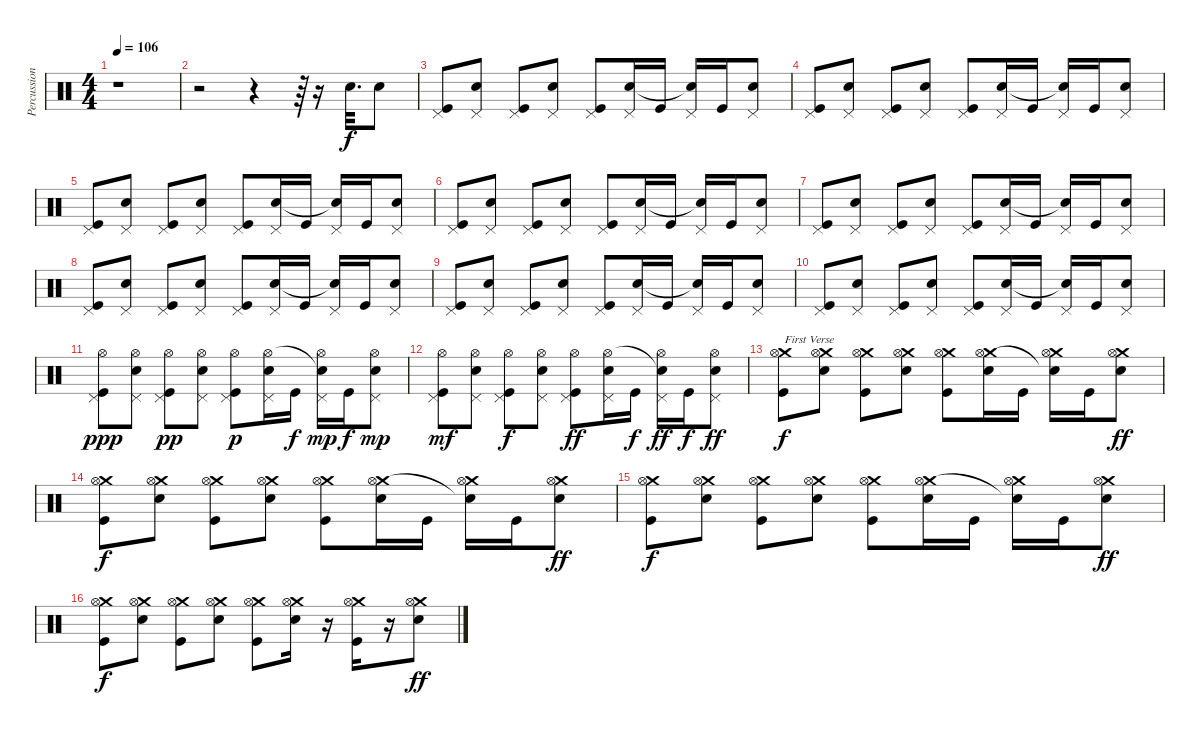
\track ("Percussion" "Percussion") {instrument percussion}
\staff {score}
\articulation defaults
\ts (4 4)
\tempo 106
\clef neutral
\ks c
r.1{dy f} |
r.2 r.4 r.64 r.16 "Electric Snare (hit)".32{d} "Electric Snare (hit)".8 |
("Pedal Hi-Hat (hit)" "Kick (hit)").8 ("Pedal Hi-Hat (hit)" "Electric Snare (hit)").8 ("Pedal Hi-Hat (hit)" "Kick (hit)").8 ("Pedal Hi-Hat (hit)" "Electric Snare (hit)").8 ("Pedal Hi-Hat (hit)" "Kick (hit)").8 ("Pedal Hi-Hat (hit)" "Electric Snare (hit)").16 "Kick (hit)".16 ("Pedal Hi-Hat (hit)" "Snare (hit)"{t}).16 "Kick (hit)".16 ("Pedal Hi-Hat (hit)" "Electric Snare (hit)").8 |
("Pedal Hi-Hat (hit)" "Kick (hit)").8 ("Pedal Hi-Hat (hit)" "Electric Snare (hit)").8 ("Pedal Hi-Hat (hit)" "Kick (hit)").8 ("Pedal Hi-Hat (hit)" "Electric Snare (hit)").8 ("Pedal Hi-Hat (hit)" "Kick (hit)").8 ("Pedal Hi-Hat (hit)" "Electric Snare (hit)").16 "Kick (hit)".16 ("Pedal Hi-Hat (hit)" "Snare (hit)"{t}).16 "Kick (hit)".16 ("Pedal Hi-Hat (hit)" "Electric Snare (hit)").8 |
("Pedal Hi-Hat (hit)" "Kick (hit)").8 ("Pedal Hi-Hat (hit)" "Electric Snare (hit)").8 ("Pedal Hi-Hat (hit)" "Kick (hit)").8 ("Pedal Hi-Hat (hit)" "Electric Snare (hit)").8 ("Pedal Hi-Hat (hit)" "Kick (hit)").8 ("Pedal Hi-Hat (hit)" "Electric Snare (hit)").16 "Kick (hit)".16 ("Pedal Hi-Hat (hit)" "Snare (hit)"{t}).16 "Kick (hit)".16 ("Pedal Hi-Hat (hit)" "Electric Snare (hit)").8 |
("Pedal Hi-Hat (hit)" "Kick (hit)").8 ("Pedal Hi-Hat (hit)" "Electric Snare (hit)").8 ("Pedal Hi-Hat (hit)" "Kick (hit)").8 ("Pedal Hi-Hat (hit)" "Electric Snare (hit)").8 ("Pedal Hi-Hat (hit)" "Kick (hit)").8 ("Pedal Hi-Hat (hit)" "Electric Snare (hit)").16 "Kick (hit)".16 ("Pedal Hi-Hat (hit)" "Snare (hit)"{t}).16 "Kick (hit)".16 ("Pedal Hi-Hat (hit)" "Electric Snare (hit)").8 |
("Pedal Hi-Hat (hit)" "Kick (hit)").8 ("Pedal Hi-Hat (hit)" "Electric Snare (hit)").8 ("Pedal Hi-Hat (hit)" "Kick (hit)").8 ("Pedal Hi-Hat (hit)" "Electric Snare (hit)").8 ("Pedal Hi-Hat (hit)" "Kick (hit)").8 ("Pedal Hi-Hat (hit)" "Electric Snare (hit)").16 "Kick (hit)".16 ("Pedal Hi-Hat (hit)" "Snare (hit)"{t}).16 "Kick (hit)".16 ("Pedal Hi-Hat (hit)" "Electric Snare (hit)").8 |
("Pedal Hi-Hat (hit)" "Kick (hit)").8 ("Pedal Hi-Hat (hit)" "Electric Snare (hit)").8 ("Pedal Hi-Hat (hit)" "Kick (hit)").8 ("Pedal Hi-Hat (hit)" "Electric Snare (hit)").8 ("Pedal Hi-Hat (hit)" "Kick (hit)").8 ("Pedal Hi-Hat (hit)" "Electric Snare (hit)").16 "Kick (hit)".16 ("Pedal Hi-Hat (hit)" "Snare (hit)"{t}).16 "Kick (hit)".16 ("Pedal Hi-Hat (hit)" "Electric Snare (hit)").8 |
("Pedal Hi-Hat (hit)" "Kick (hit)").8 ("Pedal Hi-Hat (hit)" "Electric Snare (hit)").8 ("Pedal Hi-Hat (hit)" "Kick (hit)").8 ("Pedal Hi-Hat (hit)" "Electric Snare (hit)").8 ("Pedal Hi-Hat (hit)" "Kick (hit)").8 ("Pedal Hi-Hat (hit)" "Electric Snare (hit)").16 "Kick (hit)".16 ("Pedal Hi-Hat (hit)" "Snare (hit)"{t}).16 "Kick (hit)".16 ("Pedal Hi-Hat (hit)" "Electric Snare (hit)").8 |
("Pedal Hi-Hat (hit)" "Kick (hit)").8 ("Pedal Hi-Hat (hit)" "Electric Snare (hit)").8 ("Pedal Hi-Hat (hit)" "Kick (hit)").8 ("Pedal Hi-Hat (hit)" "Electric Snare (hit)").8 ("Pedal Hi-Hat (hit)" "Kick (hit)").8 ("Pedal Hi-Hat (hit)" "Electric Snare (hit)").16 "Kick (hit)".16 ("Pedal Hi-Hat (hit)" "Snare (hit)"{t}).16 "Kick (hit)".16 ("Pedal Hi-Hat (hit)" "Electric Snare (hit)").8 |
("Pedal Hi-Hat (hit)" "Hi-Hat (open)" "Kick (hit)").8{dy ppp} ("Pedal Hi-Hat (hit)" "Electric Snare (hit)" "Hi-Hat (open)").8 ("Pedal Hi-Hat (hit)" "Hi-Hat (open)" "Kick (hit)").8{dy pp} ("Pedal Hi-Hat (hit)" "Electric Snare (hit)" "Hi-Hat (open)").8 ("Pedal Hi-Hat (hit)" "Hi-Hat (open)" "Kick (hit)").8{dy p} ("Pedal Hi-Hat (hit)" "Electric Snare (hit)" "Hi-Hat (open)").16 "Kick (hit)".16{dy f} ("Pedal Hi-Hat (hit)" "Hi-Hat (open)" "Snare (hit)"{t}).16{dy mp} "Kick (hit)".16{dy f} ("Pedal Hi-Hat (hit)" "Electric Snare (hit)" "Hi-Hat (open)").8{dy mp} |
("Pedal Hi-Hat (hit)" "Hi-Hat (open)" "Kick (hit)").8{dy mf} ("Pedal Hi-Hat (hit)" "Electric Snare (hit)" "Hi-Hat (open)").8 ("Pedal Hi-Hat (hit)" "Hi-Hat (open)" "Kick (hit)").8{dy f} ("Pedal Hi-Hat (hit)" "Electric Snare (hit)" "Hi-Hat (open)").8 ("Pedal Hi-Hat (hit)" "Hi-Hat (open)" "Kick (hit)").8{dy ff} ("Pedal Hi-Hat (hit)" "Electric Snare (hit)" "Hi-Hat (open)").16 "Kick (hit)".16{dy f} ("Pedal Hi-Hat (hit)" "Hi-Hat (open)" "Snare (hit)"{t}).16{dy ff} "Kick (hit)".16{dy f} ("Pedal Hi-Hat (hit)" "Electric Snare (hit)" "Hi-Hat (open)").8{dy ff} |
("Crash medium (hit)" "Hi-Hat (open)" "Kick (hit)").8{txt "First Verse" dy f} ("Crash medium (hit)" "Electric Snare (hit)" "Hi-Hat (open)").8 ("Crash medium (hit)" "Hi-Hat (open)" "Kick (hit)").8 ("Crash medium (hit)" "Electric Snare (hit)" "Hi-Hat (open)").8 ("Crash medium (hit)" "Hi-Hat (open)" "Kick (hit)").8 ("Crash medium (hit)" "Electric Snare (hit)" "Hi-Hat (open)").16 "Kick (hit)".16 ("Crash medium (hit)" "Hi-Hat (open)" "Snare (hit)"{t}).16 "Kick (hit)".16 ("Crash medium (hit)" "Electric Snare (hit)" "Hi-Hat (open)").8{dy ff} |
("Crash medium (hit)" "Hi-Hat (open)" "Kick (hit)").8{dy f} ("Crash medium (hit)" "Electric Snare (hit)" "Hi-Hat (open)").8 ("Crash medium (hit)" "Hi-Hat (open)" "Kick (hit)").8 ("Crash medium (hit)" "Electric Snare (hit)" "Hi-Hat (open)").8 ("Crash medium (hit)" "Hi-Hat (open)" "Kick (hit)").8 ("Crash medium (hit)" "Electric Snare (hit)" "Hi-Hat (open)").16 "Kick (hit)".16 ("Crash medium (hit)" "Hi-Hat (open)" "Snare (hit)"{t}).16 "Kick (hit)".16 ("Crash medium (hit)" "Electric Snare (hit)" "Hi-Hat (open)").8{dy ff} |
("Crash medium (hit)" "Hi-Hat (open)" "Kick (hit)").8{dy f} ("Crash medium (hit)" "Electric Snare (hit)" "Hi-Hat (open)").8 ("Crash medium (hit)" "Hi-Hat (open)" "Kick (hit)").8 ("Crash medium (hit)" "Electric Snare (hit)" "Hi-Hat (open)").8 ("Crash medium (hit)" "Hi-Hat (open)" "Kick (hit)").8 ("Crash medium (hit)" "Electric Snare (hit)" "Hi-Hat (open)").16 "Kick (hit)".16 ("Crash medium (hit)" "Hi-Hat (open)" "Snare (hit)"{t}).16 "Kick (hit)".16 ("Crash medium (hit)" "Electric Snare (hit)" "Hi-Hat (open)").8{dy ff} |
("Crash medium (hit)" "Hi-Hat (open)" "Kick (hit)").8{dy f} ("Crash medium (hit)" "Electric Snare (hit)" "Hi-Hat (open)").8 ("Crash medium (hit)" "Hi-Hat (open)" "Kick (hit)").8 ("Crash medium (hit)" "Electric Snare (hit)" "Hi-Hat (open)").8 ("Crash medium (hit)" "Hi-Hat (open)" "Kick (hit)").8 ("Crash medium (hit)" "Electric Snare (hit)" "Hi-Hat (open)").16 r.16 ("Crash medium (hit)" "Hi-Hat (open)" "Kick (hit)").16 r.16 ("Crash medium (hit)" "Electric Snare (hit)" "Hi-Hat (open)").8{dy ff}
